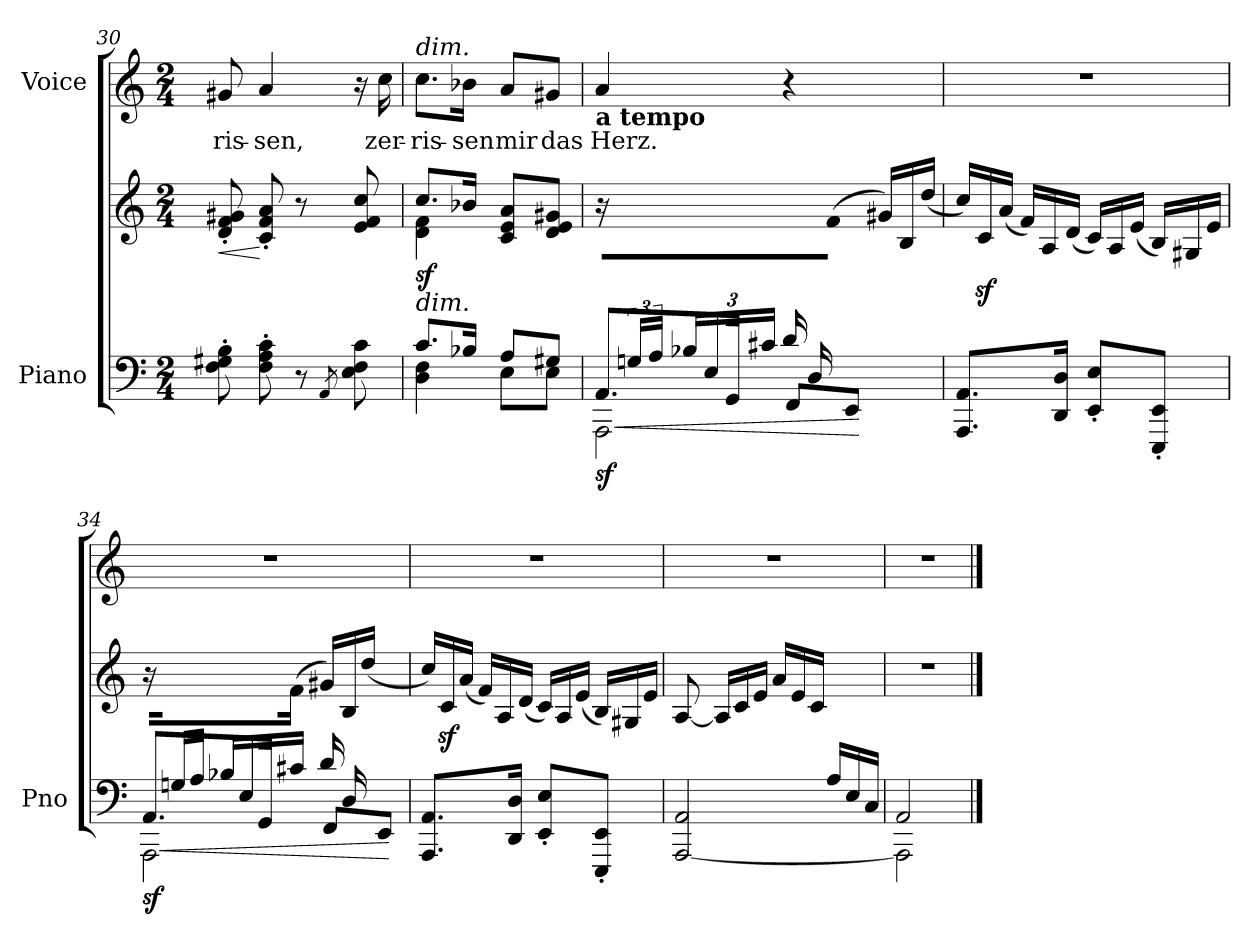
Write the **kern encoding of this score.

**kern	**kern	**dynam	**kern	**text
*part2	*part2	*part2	*part1	*part1
*staff3	*staff2	*staff2/3	*staff1	*staff1
*I"Piano	*	*	*I"Voice	*
*I'Pno	*	*	*	*
*clefF4	*clefG2	*	*clefG2	*
*k[]	*k[]	*	*k[]	*
*M2/4	*M2/4	*	*M2/4	*
=30	=30	=30	=30	=30
!	!	!LO:HP:b	!	!
8F\' 8G#X\' 8B\'	8d/' 8f/' 8g#X/'	<	8g#X/	-ris-
8F\' 8A\' 8c\'	8c/' 8f/' 8a/'	[	4a/	-sen,
8r	8r	.	.	.
8qAA/	.	.	.	.
8E\ 8F\ 8c\	8e/ 8f/ 8cc/	.	16r	.
.	.	.	16cc\	zer-
=31	=31	=31	=31	=31
*^	*^	*	*	*
!	!	!	!	!	!LO:TX:a:i:t=dim.	!
!LO:TX:a:i:t=dim.	!	!	!	!	!	!
!	!	!	!	!LO:DY:b	!	!
8.c/L	4D\ 4F\	8.cc/L	4d\ 4f\	sf	8.cc\L	-ris-
16B-X/Jk	.	16b-X/Jk	.	.	16b-X\Jk	-sen
8A/L	8E\L	8c/ 8e/ 8a/L	4ryy	.	8a/L	mir
8G#X/J	8E\J	8d/ 8e/ 8g#X/J	.	.	8g#X/J	das
*	*	*v	*v	*	*	*
=32	=32	=32	=32	=32	=32
*	*^	*	*	*	*
*	*	*	*Xtuplet	*	*	*
!	!	!	!	!	!LO:TX:b:B:t=a tempo	!
!	!	!	!	!LO:DY:b=2	!	!
24ryy	8.AA/L	2AAA\	24r	sf	4a/	Herz.
!	!	!	!	!LO:HP:b=2	!	!
24Gn/LL	.	.	24%7ryy	<	.	.
24A/JJ	.	.	.	.	.	.
24B-X/LL	.	.	.	.	.	.
24E/	.	.	.	.	.	.
.	16GG/Jk	.	.	.	.	.
24c#X/JJ	.	.	.	.	.	.
*Xtuplet	*	*	*	*	*	*
24d/LL	8FF/L	.	.	.	4r	.
24D/	.	.	.	.	.	.
6ryy	.	.	(<24f\JJ	.	.	.
.	8EE/J	.	24g#X/LL)	.	.	.
.	.	.	24B/	[	.	.
.	.	.	(24dd/JJ	.	.	.
*v	*v	*v	*	*	*	*
=33	=33	=33	=33	=33
8.AAA/ 8.AA/L	24cc/LL)	.	2r	.
.	24cz>/	.	.	.
.	(24a/JJ	.	.	.
.	24f/LL)	.	.	.
.	24A/	.	.	.
16DD/ 16D/Jk	.	.	.	.
.	(24d/JJ	.	.	.
8EE/' 8E/'L	24c/LL)	.	.	.
.	24A/	.	.	.
.	(24e/JJ	.	.	.
8EEE/' 8EE/'J	24B/LL)	.	.	.
.	24G#X/	.	.	.
.	24e/JJ	.	.	.
=34	=34	=34	=34	=34
*^	*	*	*	*
*	*^	*	*	*	*
!	!	!	!	!LO:DY:b=2	!	!
24ryy	8.AA/L	2AAA\	24r	sf	2r	.
!	!	!	!	!LO:HP:b=2	!	!
24Gn/LL	.	.	24%7ryy	<	.	.
24A/JJ	.	.	.	.	.	.
24B-X/LL	.	.	.	.	.	.
24E/	.	.	.	.	.	.
.	16GG/Jk	.	.	.	.	.
24c#X/JJ	.	.	.	.	.	.
24d/LL	8FF/L	.	.	.	.	.
24D/	.	.	.	.	.	.
6ryy	.	.	(<24f\JJ	.	.	.
.	8EE/J	.	24g#X/LL)	.	.	.
.	.	.	24B/	[	.	.
.	.	.	(24dd/JJ	.	.	.
*v	*v	*v	*	*	*	*
=35	=35	=35	=35	=35
8.AAA/ 8.AA/L	24cc/LL)	.	2r	.
.	24cz>/	.	.	.
.	(24a/JJ	.	.	.
.	24f/LL)	.	.	.
.	24A/	.	.	.
16DD/ 16D/Jk	.	.	.	.
.	(24d/JJ	.	.	.
8EE/' 8E/'L	24c/LL)	.	.	.
.	24A/	.	.	.
.	(24e/JJ	.	.	.
8EEE/' 8EE/'J	24B/LL)	.	.	.
.	24G#X/	.	.	.
.	24e/JJ	.	.	.
=36	=36	=36	=36	=36
*^	*	*	*	*
4.ryy	[<2AAA/ 2AA/	(>[10A/	.	2r	.
.	.	20A/LL]	.	.	.
.	.	20c/	.	.	.
.	.	20e/JJ	.	.	.
.	.	24a/LL	.	.	.
.	.	24e/	.	.	.
.	.	24c/JJ	.	.	.
24A/LL	.	8ryy	.	.	.
24E/	.	.	.	.	.
24C/JJ	.	.	.	.	.
=37	=37	=37	=37	=37	=37
2AA/)	2AAA\]	2r	.	2r	.
*v	*v	*	*	*	*
==	==	==	==	==
*-	*-	*-	*-	*-
